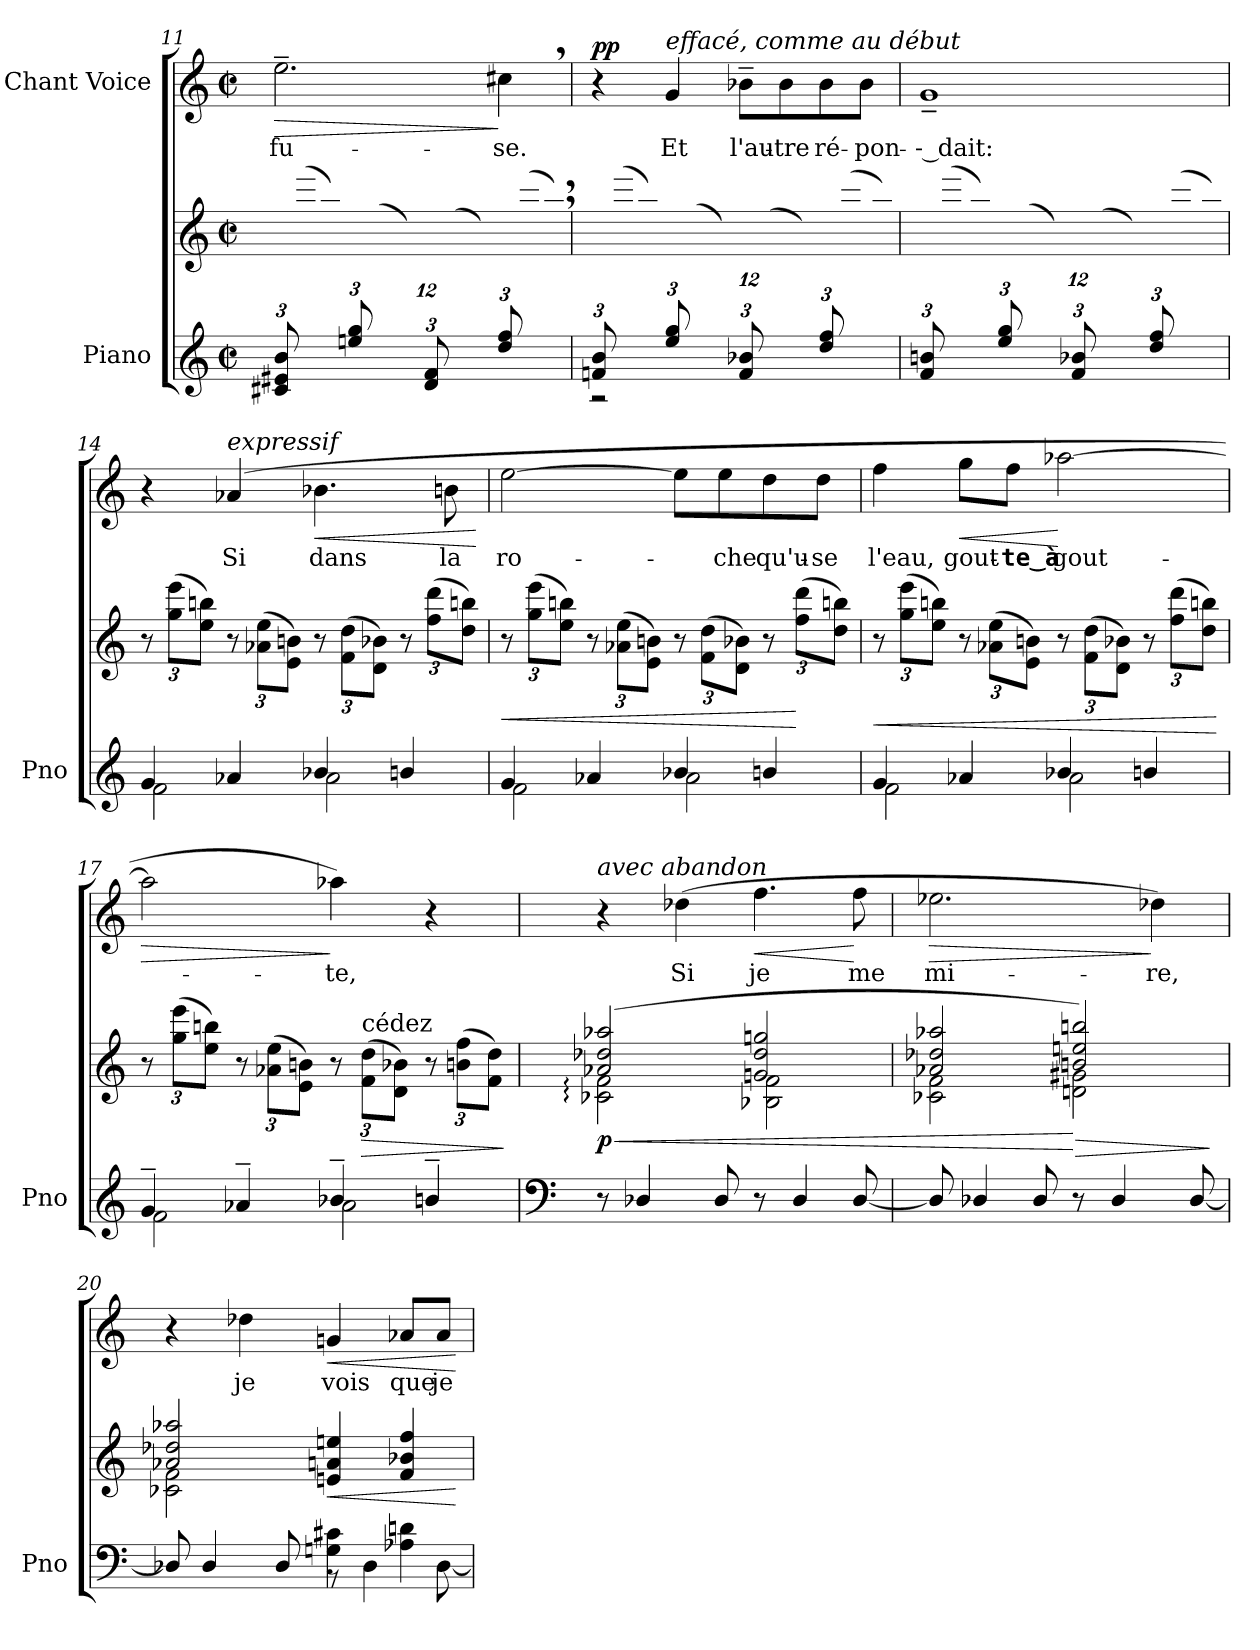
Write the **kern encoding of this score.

**kern	**kern	**dynam	**kern	**text	**dynam
*part2	*part2	*part2	*part1	*part1	*part1
*staff3	*staff2	*staff2/3	*staff1	*staff1	*staff1
*I"Piano	*	*	*I"Chant Voice	*	*
*I'Pno	*	*	*	*	*
*clefG2	*clefG2	*	*clefG2	*	*
*k[]	*k[]	*	*k[]	*	*
*M2/2	*M2/2	*	*M2/2	*	*
*met(c|)	*met(c|)	*	*met(c|)	*	*
*Xbrackettup	*	*	*	*	*
=11	=11	=11	=11	=11	=11
*^	*	*	*	*	*
!	!	!	!	!	!	!LO:HP:b
12c#X/ 12e#X/ 12b/L	4ryy	12ryy	.	2.ee~\	-fu-	>
6ryy	.	(12ggn\ 12eeen\	.	.	.	.
.	.	12ee\ 12bb\J)	.	.	.	.
12een/ 12gg/L	4ryy	12ryy	.	.	.	.
6ryy	.	(12g\ 12ee\	.	.	.	.
.	.	12e#X\ 12b\J)	.	.	.	.
12d/ 12f/L	2ryy	12ryy	.	.	.	.
6ryy	.	(12f\ 12dd\	.	.	.	.
.	.	12d\ 12b\J)	.	.	.	.
12dd/ 12ff/L	.	12ryy	.	4cc#X,\	-se.	]
6ryy	.	(12ff\ 12ddd\	.	.	.	.
.	.	12dd\, 12bb\,J)	.	.	.	.
=12	=12	=12	=12	=12	=12	=12
!	!	!	!	!	!	!LO:DY:a
12fn/ 12b/L	2r	12ryy	.	4r	.	pp
6ryy	.	(12gg\ 12eee\	.	.	.	.
.	.	12ee\ 12bb\J)	.	.	.	.
!	!	!	!	!LO:TX:i:t=effacé, comme au début	!	!
12ee/ 12gg/L	.	12ryy	.	4g/	Et	.
6ryy	.	(12g\ 12ee\	.	.	.	.
.	.	12e\ 12b\J)	.	.	.	.
12f/ 12b-X/L	2ryy	12ryy	.	8b-X~\L	l'au-	.
6ryy	.	(12g\ 12dd\	.	.	.	.
.	.	.	.	8b-\	-tre	.
.	.	12d\ 12b-X\J)	.	.	.	.
12dd/ 12ff/L	.	12ryy	.	8b-\	ré-	.
6ryy	.	(12gg\ 12ddd\	.	.	.	.
.	.	.	.	8b-\J	-pon-	.
.	.	12dd\ 12bb-X\J)	.	.	.	.
=13	=13	=13	=13	=13	=13	=13
12f/ 12bn/L	1ryy	12ryy	.	1g~>	-- dait:	.
6ryy	.	(12gg\ 12eee\	.	.	.	.
.	.	12ee\ 12bbn\J)	.	.	.	.
12ee/ 12gg/L	.	12ryy	.	.	.	.
6ryy	.	(12g\ 12ee\	.	.	.	.
.	.	12e\ 12b\J)	.	.	.	.
12f/ 12b-X/L	.	12ryy	.	.	.	.
6ryy	.	(12g\ 12dd\	.	.	.	.
.	.	12d\ 12b-X\J)	.	.	.	.
12dd/ 12ff/L	.	12ryy	.	.	.	.
6ryy	.	(12gg\ 12ddd\	.	.	.	.
.	.	12dd\ 12bb-X\J)	.	.	.	.
=14	=14	=14	=14	=14	=14	=14
*	*	*Xbrackettup	*	*	*	*
!	!	!	!LO:DY:b=2	!	!	!
!	!	!	!LO:DY:n=1:b=2	!	!	!
!	!	!	!LO:DY:n=2:b	!	!	!
4g/	2f\	12r	mf other-dynamics pp	4r	.	.
.	.	(12gg\ 12eee\L	.	.	.	.
.	.	12ee\ 12bbn\J)	.	.	.	.
!	!	!	!	!LO:TX:i:t=expressif	!	!
4a-X/	.	12r	.	(4a-X/	Si	.
.	.	(12a-X\ 12ee\L	.	.	.	.
.	.	12e\ 12bn\J)	.	.	.	.
!	!	!	!	!	!	!LO:HP:b
4b-X/	2a-\	12r	.	4.b-X\	dans	<
.	.	(12f\ 12dd\L	.	.	.	.
.	.	12d\ 12b-X\J)	.	.	.	.
4bn/	.	12r	.	.	.	.
.	.	(12ff\ 12ddd\L	.	.	.	.
.	.	.	.	8bn\	la	.
.	.	12dd\ 12bbn\J)	.	.	.	.
*v	*v	*	*	*	*	*
.	.	.	.	.	[
=15	=15	=15	=15	=15	=15
*^	*	*	*	*	*
!	!	!	!LO:HP:b	!	!	!
4g/	2f\	12r	<	[2ee\	ro-	.
.	.	(12gg\ 12eee\L	.	.	.	.
.	.	12ee\ 12bbn\J)	.	.	.	.
4a-X/	.	12r	.	.	.	.
.	.	(12a-X\ 12ee\L	.	.	.	.
.	.	12e\ 12bn\J)	.	.	.	.
4b-X/	2a-\	12r	.	8ee\L]	.	.
.	.	(12f\ 12dd\L	.	.	.	.
.	.	.	.	8ee\	-che	.
.	.	12d\ 12b-X\J)	.	.	.	.
4bn/	.	12r	.	8dd\	qu'u-	.
.	.	(12ff\ 12ddd\L	[	.	.	.
.	.	.	.	8dd\J	-se	.
.	.	12dd\ 12bbn\J)	.	.	.	.
=16	=16	=16	=16	=16	=16	=16
!	!	!	!LO:HP:b	!	!	!
4g/	2f\	12r	<	4ff\	l'eau,	.
.	.	(12gg\ 12eee\L	.	.	.	.
.	.	12ee\ 12bbn\J)	.	.	.	.
!	!	!	!	!	!	!LO:HP:b
4a-X/	.	12r	.	8gg\L	gout-	<
.	.	(12a-X\ 12ee\L	.	.	.	.
.	.	.	.	8ff\J	-te‿à	.
.	.	12e\ 12bn\J)	.	.	.	.
4b-X/	2a-\	12r	.	[2aa-X\	gout-	[
.	.	(12f\ 12dd\L	.	.	.	.
.	.	12d\ 12b-X\J)	.	.	.	.
4bn/	.	12r	.	.	.	.
.	.	(12ff\ 12ddd\L	.	.	.	.
.	.	12dd\ 12bbn\J)	.	.	.	.
*v	*v	*	*	*	*	*
.	.	[	.	.	.
=17	=17	=17	=17	=17	=17
*^	*	*	*	*	*
!	!	!	!	!	!	!LO:HP:b
4g~/	2f\	12r	.	2aa-\]	.	>
.	.	(12gg\ 12eee\L	.	.	.	.
.	.	12ee\ 12bbn\J)	.	.	.	.
4a-X~/	.	12r	.	.	.	.
.	.	(12a-X\ 12ee\L	.	.	.	.
.	.	12e\ 12bn\J)	.	.	.	.
4b-X~/	2a-\	12r	.	4aa-X\)	-te,	]
!	!	!LO:TX:a:t=cédez	!	!	!	!
!	!	!	!LO:HP:b	!	!	!
.	.	(12f\ 12dd\L	>	.	.	.
.	.	12d\ 12b-X\J)	.	.	.	.
4bn~/	.	12r	.	4r	.	.
.	.	(12bn\ 12ff\L	.	.	.	.
.	.	12f\ 12dd\J)	.	.	.	.
*v	*v	*	*	*	*	*
.	.	]	.	.	.
=18	=18	=18	=18	=18	=18
*clefF4	*	*	*	*	*
!	!	!	!LO:TX:i:t=avec abandon	!	!
!	!LO:TX:i:t=soutenu et vibrant	!	!	!	!
!	!	!LO:HP:b	!	!	!
*	*^	*	*	*	*
!	!	!	!LO:DY:n=1:b	!	!	!
8r	(2a-X/ 2dd-X/ 2aa-X/	2c-X\: 2f\:	< p	4r	.	.
4D-X/	.	.	.	.	.	.
.	.	.	.	(4dd-X\	Si	.
8D-/	.	.	.	.	.	.
!	!	!	!	!	!	!LO:HP:b
8r	2gn/ 2dd-/ 2ggn/	2B-X\ 2f\	.	4.ff\	je	<
4D-/	.	.	.	.	.	.
[<8D-/	.	.	.	8ff\	me	[
=19	=19	=19	=19	=19	=19	=19
!	!	!	!	!	!	!LO:HP:b
8D-/]	2a-X/ 2dd-X/ 2aa-X/	2c-X\ 2f\	.	2.ee-X\	mi-	>
4D-X/	.	.	.	.	.	.
8D-/	.	.	.	.	.	.
!	!	!	!LO:HP:n=1:b	!	!	!
8r	2bn/ 2een/ 2bbn/)	2dn\ 2g#X\	[ >	.	.	.
4D-/	.	.	.	.	.	.
.	.	.	.	4dd-X\)	-re,	]
[<8D-/	.	.	.	.	.	.
*	*v	*v	*	*	*	*
.	.	]	.	.	.
=20	=20	=20	=20	=20	=20
*^	*^	*	*	*	*
2ryy	8D-X/]	2a-X/ 2dd-X/ 2aa-X/	2c-X\ 2f\	.	4r	.	.
.	4D-/	.	.	.	.	.	.
.	.	.	.	.	4dd-X\	je	.
.	8D-/	.	.	.	.	.	.
!	!	!	!	!LO:HP:b	!	!	!LO:HP:b
4Gn\ 4c#X\	8r	4en/ 4an/ 4een/	2ryy	<	4gn/	vois	<
.	4D-\	.	.	.	.	.	.
4A-X\ 4dn\	.	4f/ 4b-X/ 4ff/	.	.	8a-X/L	que	.
.	[<8D-\	.	.	.	8a-/J	je	.
*v	*v	*	*	*	*	*	*
*	*v	*v	*	*	*	*
.	.	[	.	.	[
=	=	=	=	=	=
*-	*-	*-	*-	*-	*-
